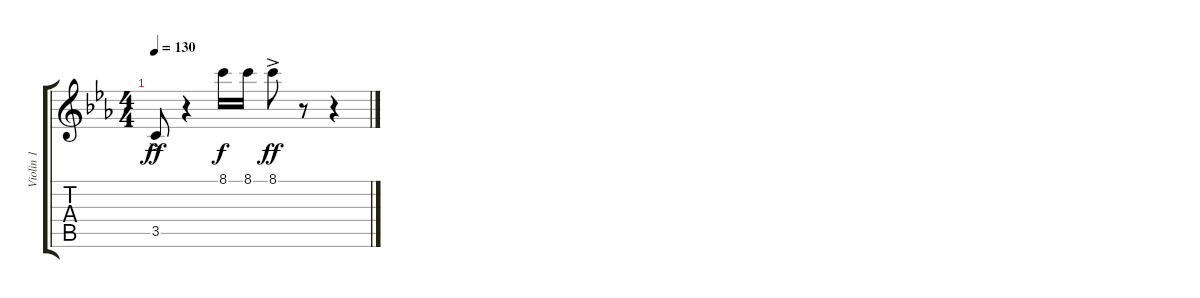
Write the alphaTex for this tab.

\track ("Violin 1" "Violin 1") {instrument distortionguitar}
\staff {score tabs}
\tuning (E4 B3 G3 D3 A2 E2) {hide}
\ts (4 4)
\tempo 130
\clef g2
\ks eb
3.5{ac}.8{dy ff} r.4 8.1.16{dy f} 8.1.16 8.1{ac}.8{dy ff} r.8 r.4
